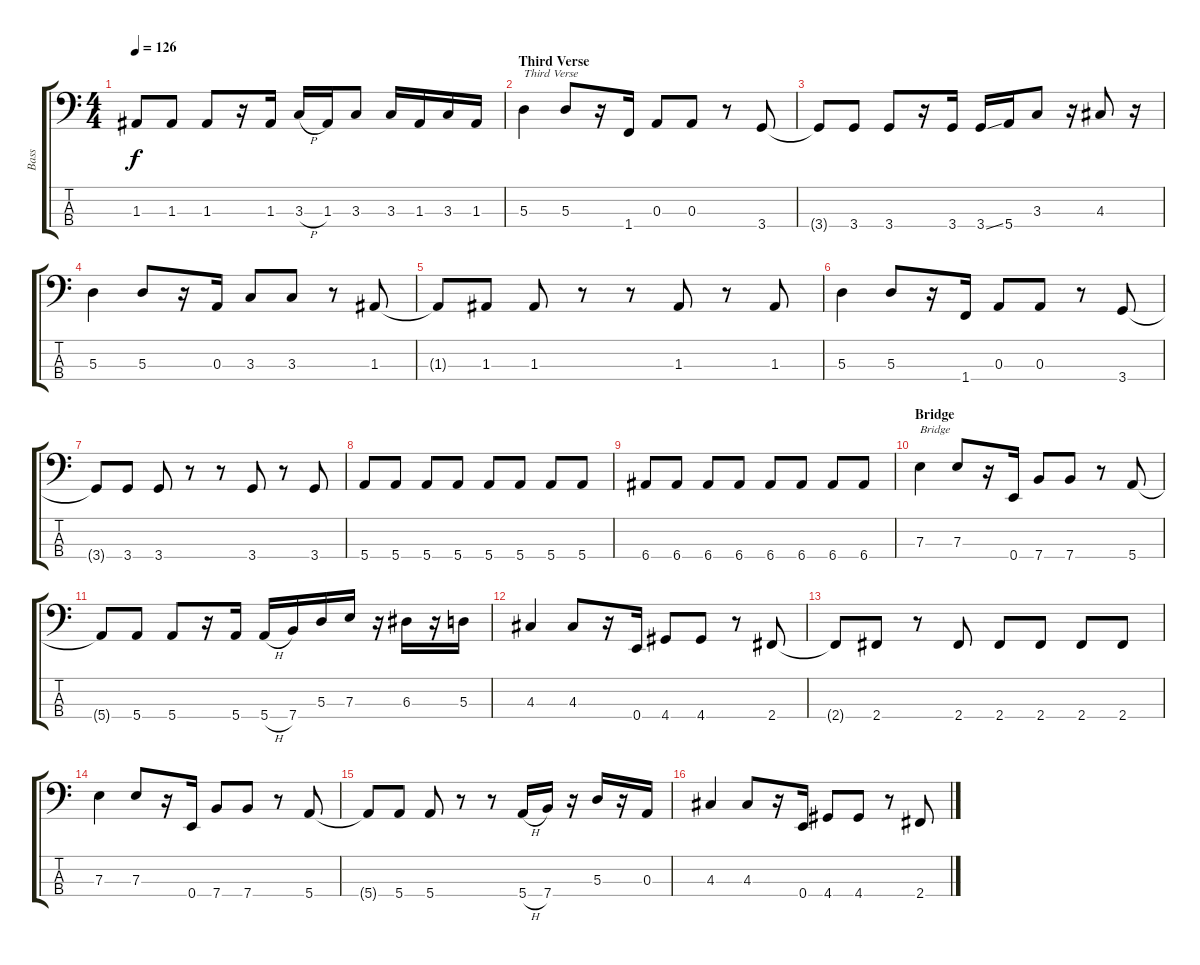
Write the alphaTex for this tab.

\track ("Bass" "Bass") {instrument electricbassfinger}
\staff {score tabs}
\tuning (G2 D2 A1 E1) {hide}
\ts (4 4)
\tempo 126
\clef f4
\ks c
1.3{t}.8{dy f} 1.3.8 1.3.8 r.16 1.3.16 3.3{h}.16 1.3.16 3.3.8 3.3.16 1.3.16 3.3.16 1.3.16 |
\section ("" "Third Verse")
5.3.4{txt "Third Verse"} 5.3.8 r.16 1.4.16 0.3.8 0.3.8 r.8 3.4.8 |
3.4{t}.8 3.4.8 3.4.8 r.16 3.4.16 3.4{ss}.16 5.4.16 3.3.8 r.16 4.3.8 r.16 |
5.3.4 5.3.8 r.16 0.3.16 3.3.8 3.3.8 r.8 1.3.8 |
1.3{t}.8 1.3.8 1.3.8 r.8 r.8 1.3.8 r.8 1.3.8 |
5.3.4 5.3.8 r.16 1.4.16 0.3.8 0.3.8 r.8 3.4.8 |
3.4{t}.8 3.4.8 3.4.8 r.8 r.8 3.4.8 r.8 3.4.8 |
5.4.8 5.4.8 5.4.8 5.4.8 5.4.8 5.4.8 5.4.8 5.4.8 |
6.4.8 6.4.8 6.4.8 6.4.8 6.4.8 6.4.8 6.4.8 6.4.8 |
\section ("" "Bridge")
7.3.4{txt "Bridge"} 7.3.8 r.16 0.4.16 7.4.8 7.4.8 r.8 5.4.8 |
5.4{t}.8 5.4.8 5.4.8 r.16 5.4.16 5.4{h}.16 7.4.16 5.3.16 7.3.16 r.16 6.3.16 r.16 5.3.16 |
4.3.4 4.3.8 r.16 0.4.16 4.4.8 4.4.8 r.8 2.4.8 |
2.4{t}.8 2.4.8 r.8 2.4.8 2.4.8 2.4.8 2.4.8 2.4.8 |
7.3.4 7.3.8 r.16 0.4.16 7.4.8 7.4.8 r.8 5.4.8 |
5.4{t}.8 5.4.8 5.4.8 r.8 r.8 5.4{h}.16 7.4.16 r.16 5.3.16 r.16 0.3.16 |
4.3.4 4.3.8 r.16 0.4.16 4.4.8 4.4.8 r.8 2.4.8
